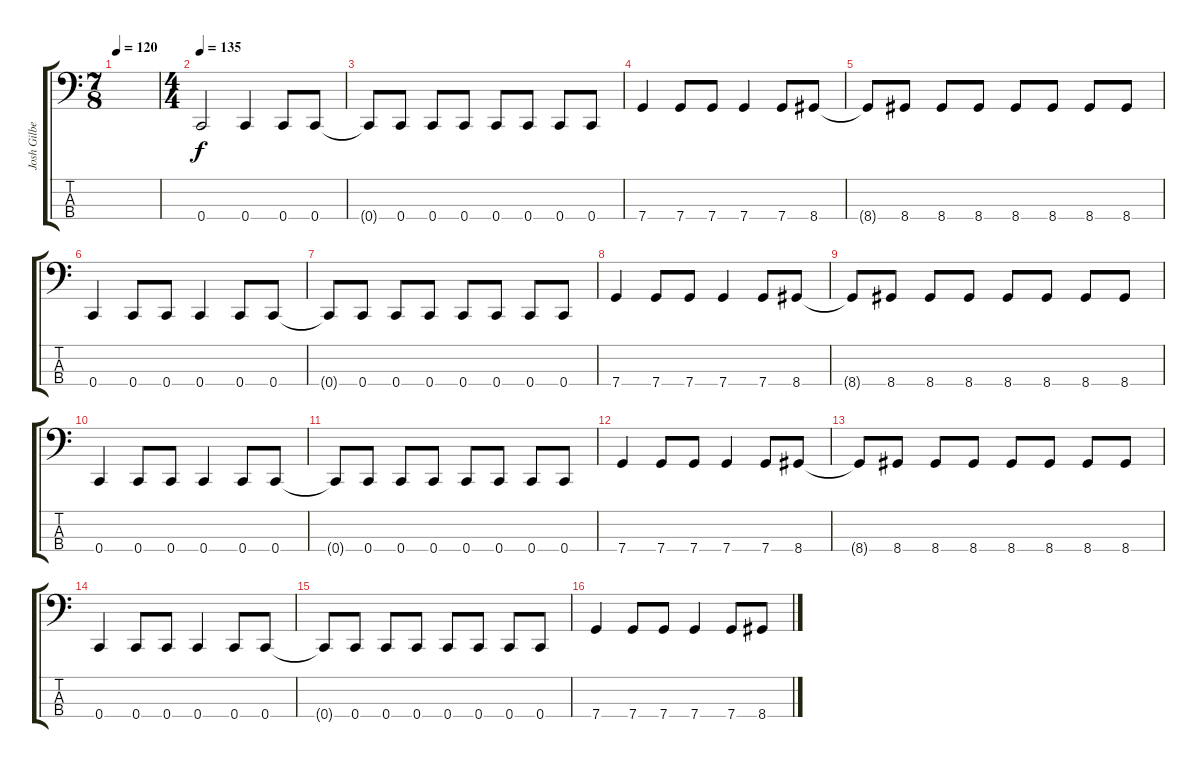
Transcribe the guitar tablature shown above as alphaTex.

\track ("Josh Gilbert" "Josh Gilbe") {instrument electricbasspick}
\staff {score tabs}
\tuning (F2 C2 G1 C1) {hide}
\ts (7 8)
\tempo 120
\clef f4
\ks c
|
\ts (4 4)
\section ("" "")
\tempo 135
0.4.2 0.4.4 0.4.8 0.4.8 |
0.4{t}.8 0.4.8 0.4.8 0.4.8 0.4.8 0.4.8 0.4.8 0.4.8 |
7.4.4 7.4.8 7.4.8 7.4.4 7.4.8 8.4.8 |
8.4{t}.8 8.4.8 8.4.8 8.4.8 8.4.8 8.4.8 8.4.8 8.4.8 |
0.4.4 0.4.8 0.4.8 0.4.4 0.4.8 0.4.8 |
0.4{t}.8 0.4.8 0.4.8 0.4.8 0.4.8 0.4.8 0.4.8 0.4.8 |
7.4.4 7.4.8 7.4.8 7.4.4 7.4.8 8.4.8 |
8.4{t}.8 8.4.8 8.4.8 8.4.8 8.4.8 8.4.8 8.4.8 8.4.8 |
0.4.4 0.4.8 0.4.8 0.4.4 0.4.8 0.4.8 |
0.4{t}.8 0.4.8 0.4.8 0.4.8 0.4.8 0.4.8 0.4.8 0.4.8 |
7.4.4 7.4.8 7.4.8 7.4.4 7.4.8 8.4.8 |
8.4{t}.8 8.4.8 8.4.8 8.4.8 8.4.8 8.4.8 8.4.8 8.4.8 |
0.4.4 0.4.8 0.4.8 0.4.4 0.4.8 0.4.8 |
0.4{t}.8 0.4.8 0.4.8 0.4.8 0.4.8 0.4.8 0.4.8 0.4.8 |
7.4.4 7.4.8 7.4.8 7.4.4 7.4.8 8.4.8
